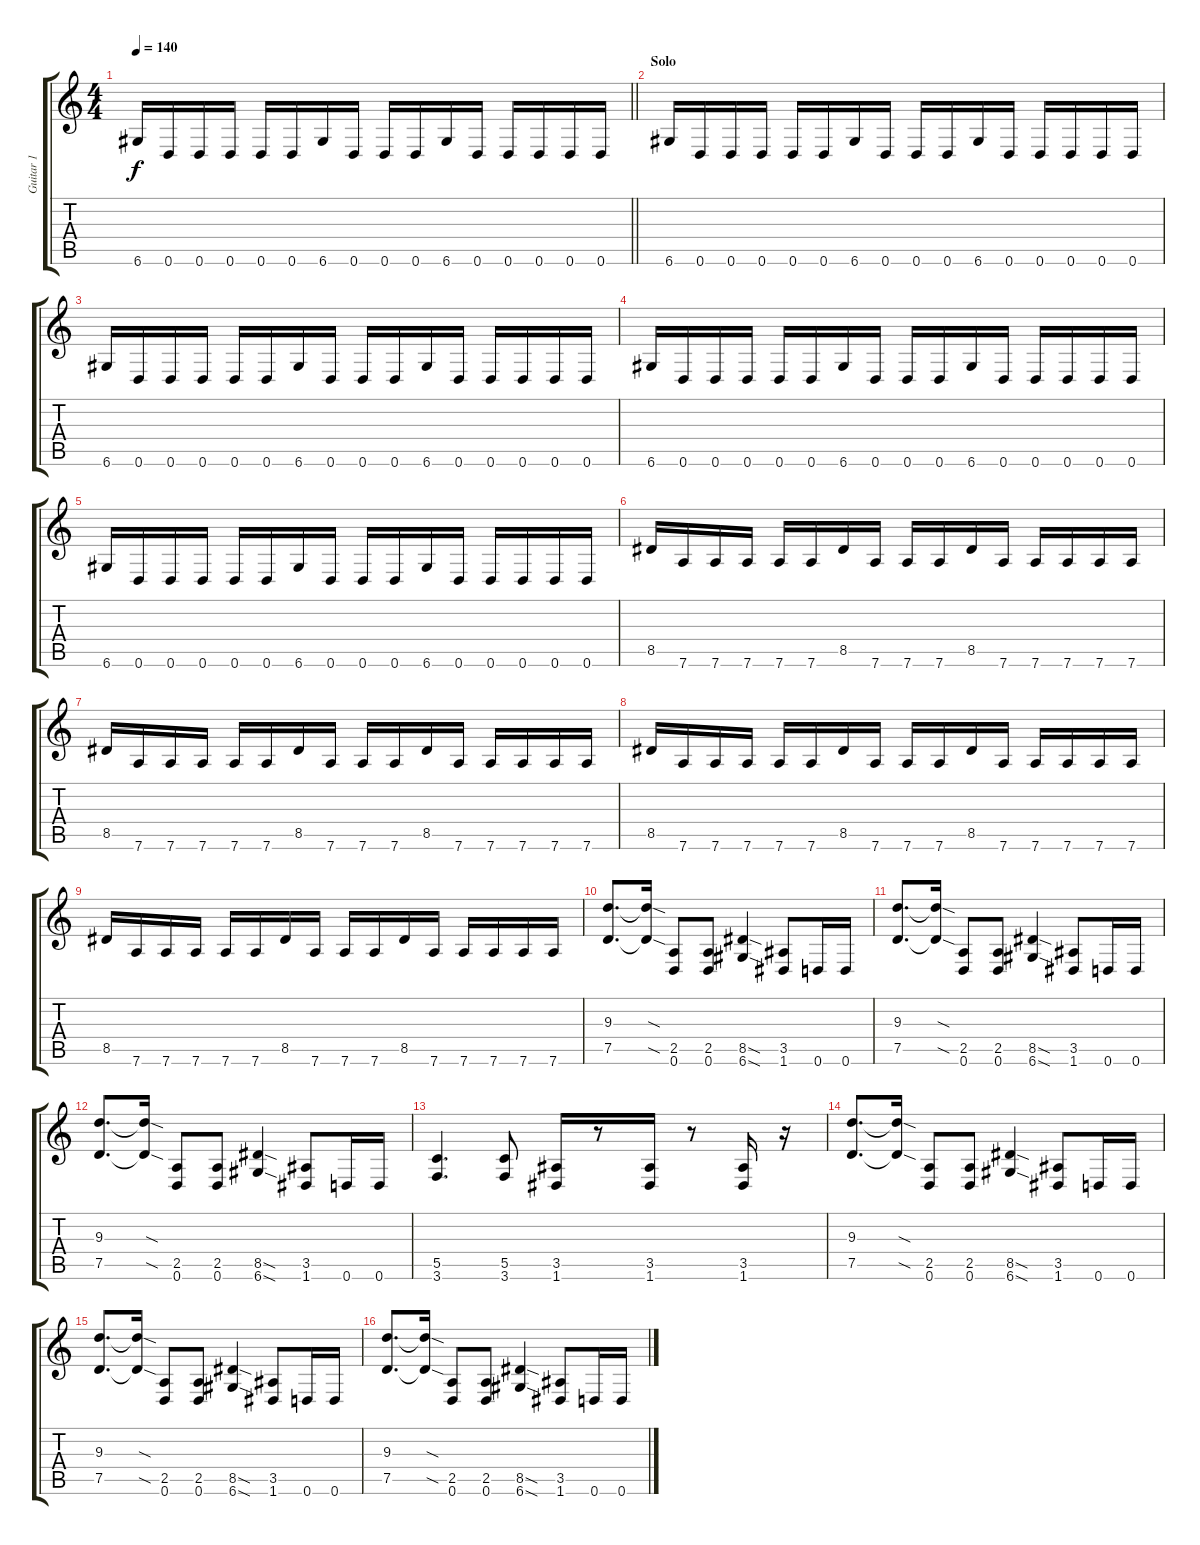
\track ("Guitar 1" "Guitar 1") {instrument distortionguitar}
\staff {score tabs}
\tuning (D4 A3 F3 C3 G2 D2) {hide}
\ts (4 4)
\tempo 140
\clef g2
\barLineRight lightlight
\ks c
6.6.16{dy f} 0.6.16 0.6.16 0.6.16 0.6.16 0.6.16 6.6.16 0.6.16 0.6.16 0.6.16 6.6.16 0.6.16 0.6.16 0.6.16 0.6.16 0.6.16 |
\section ("" "Solo")
6.6.16 0.6.16 0.6.16 0.6.16 0.6.16 0.6.16 6.6.16 0.6.16 0.6.16 0.6.16 6.6.16 0.6.16 0.6.16 0.6.16 0.6.16 0.6.16 |
6.6.16 0.6.16 0.6.16 0.6.16 0.6.16 0.6.16 6.6.16 0.6.16 0.6.16 0.6.16 6.6.16 0.6.16 0.6.16 0.6.16 0.6.16 0.6.16 |
6.6.16 0.6.16 0.6.16 0.6.16 0.6.16 0.6.16 6.6.16 0.6.16 0.6.16 0.6.16 6.6.16 0.6.16 0.6.16 0.6.16 0.6.16 0.6.16 |
6.6.16 0.6.16 0.6.16 0.6.16 0.6.16 0.6.16 6.6.16 0.6.16 0.6.16 0.6.16 6.6.16 0.6.16 0.6.16 0.6.16 0.6.16 0.6.16 |
8.5.16 7.6.16 7.6.16 7.6.16 7.6.16 7.6.16 8.5.16 7.6.16 7.6.16 7.6.16 8.5.16 7.6.16 7.6.16 7.6.16 7.6.16 7.6.16 |
8.5.16 7.6.16 7.6.16 7.6.16 7.6.16 7.6.16 8.5.16 7.6.16 7.6.16 7.6.16 8.5.16 7.6.16 7.6.16 7.6.16 7.6.16 7.6.16 |
8.5.16 7.6.16 7.6.16 7.6.16 7.6.16 7.6.16 8.5.16 7.6.16 7.6.16 7.6.16 8.5.16 7.6.16 7.6.16 7.6.16 7.6.16 7.6.16 |
8.5.16 7.6.16 7.6.16 7.6.16 7.6.16 7.6.16 8.5.16 7.6.16 7.6.16 7.6.16 8.5.16 7.6.16 7.6.16 7.6.16 7.6.16 7.6.16 |
(9.3 7.5).8{d} (9.3{sod t} 7.5{sod t}).16 (2.5 0.6).8 (2.5 0.6).8 (8.5{sod} 6.6{sod}).4 (3.5 1.6).8 0.6.16 0.6.16 |
(9.3 7.5).8{d} (9.3{sod t} 7.5{sod t}).16 (2.5 0.6).8 (2.5 0.6).8 (8.5{sod} 6.6{sod}).4 (3.5 1.6).8 0.6.16 0.6.16 |
(9.3 7.5).8{d} (9.3{sod t} 7.5{sod t}).16 (2.5 0.6).8 (2.5 0.6).8 (8.5{sod} 6.6{sod}).4 (3.5 1.6).8 0.6.16 0.6.16 |
(5.5 3.6).4{d} (5.5 3.6).8 (3.5 1.6).16 r.8 (3.5 1.6).16 r.8 (3.5 1.6).16 r.16 |
(9.3 7.5).8{d} (9.3{sod t} 7.5{sod t}).16 (2.5 0.6).8 (2.5 0.6).8 (8.5{sod} 6.6{sod}).4 (3.5 1.6).8 0.6.16 0.6.16 |
(9.3 7.5).8{d} (9.3{sod t} 7.5{sod t}).16 (2.5 0.6).8 (2.5 0.6).8 (8.5{sod} 6.6{sod}).4 (3.5 1.6).8 0.6.16 0.6.16 |
(9.3 7.5).8{d} (9.3{sod t} 7.5{sod t}).16 (2.5 0.6).8 (2.5 0.6).8 (8.5{sod} 6.6{sod}).4 (3.5 1.6).8 0.6.16 0.6.16
